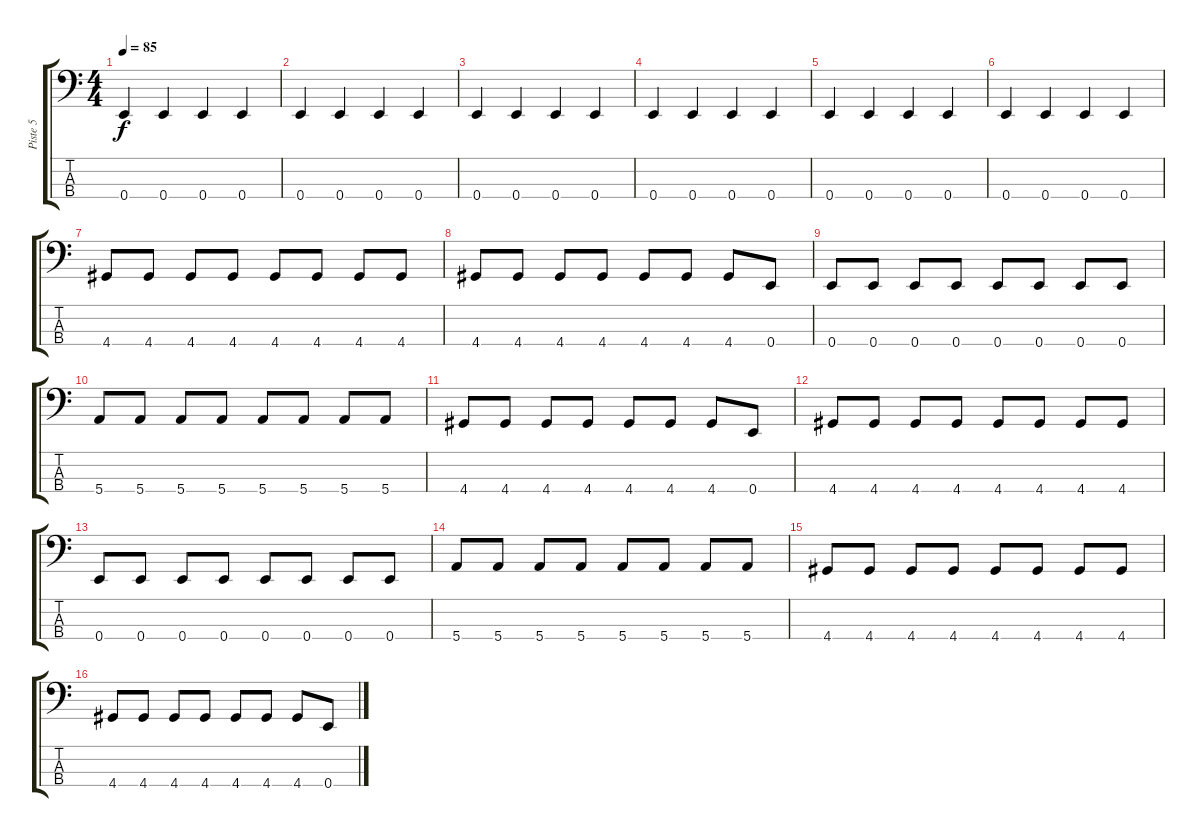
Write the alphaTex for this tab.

\track ("Piste 5" "Piste 5") {instrument electricbassfinger}
\staff {score tabs}
\tuning (G2 D2 A1 E1) {hide}
\ts (4 4)
\tempo 85
\clef f4
\ks c
0.4.4{dy f} 0.4.4 0.4.4 0.4.4 |
0.4.4 0.4.4 0.4.4 0.4.4 |
0.4.4 0.4.4 0.4.4 0.4.4 |
0.4.4 0.4.4 0.4.4 0.4.4 |
0.4.4 0.4.4 0.4.4 0.4.4 |
0.4.4 0.4.4 0.4.4 0.4.4 |
4.4.8 4.4.8 4.4.8 4.4.8 4.4.8 4.4.8 4.4.8 4.4.8 |
4.4.8 4.4.8 4.4.8 4.4.8 4.4.8 4.4.8 4.4.8 0.4.8 |
0.4.8 0.4.8 0.4.8 0.4.8 0.4.8 0.4.8 0.4.8 0.4.8 |
5.4.8 5.4.8 5.4.8 5.4.8 5.4.8 5.4.8 5.4.8 5.4.8 |
4.4.8 4.4.8 4.4.8 4.4.8 4.4.8 4.4.8 4.4.8 0.4.8 |
4.4.8 4.4.8 4.4.8 4.4.8 4.4.8 4.4.8 4.4.8 4.4.8 |
0.4.8 0.4.8 0.4.8 0.4.8 0.4.8 0.4.8 0.4.8 0.4.8 |
5.4.8 5.4.8 5.4.8 5.4.8 5.4.8 5.4.8 5.4.8 5.4.8 |
4.4.8 4.4.8 4.4.8 4.4.8 4.4.8 4.4.8 4.4.8 4.4.8 |
4.4.8 4.4.8 4.4.8 4.4.8 4.4.8 4.4.8 4.4.8 0.4.8
